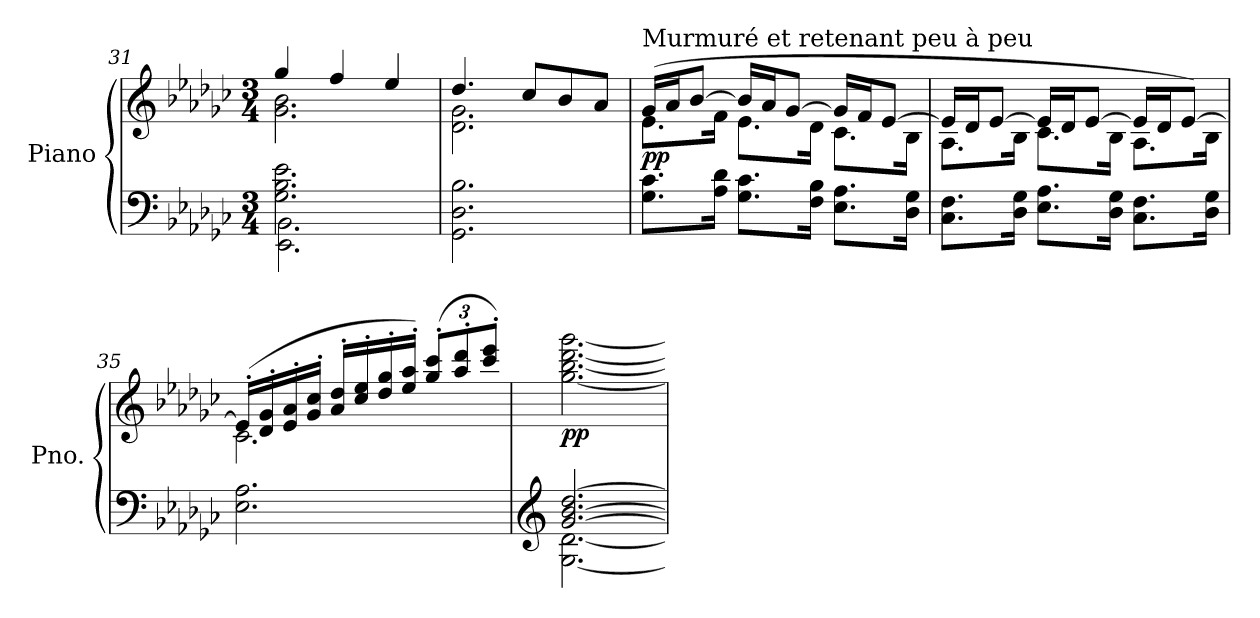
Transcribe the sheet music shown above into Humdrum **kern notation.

**kern	**kern	**dynam
*part1	*part1	*part1
*staff2	*staff1	*staff1/2
*I"Piano	*	*
*I'Pno.	*	*
!!LO:LB:g=z
*clefF4	*clefG2	*
*k[b-e-a-d-g-c-]	*k[b-e-a-d-g-c-]	*
*M3/4	*M3/4	*
=31	=31	=31
*^	*^	*
2.G-\ 2.B-\ 2.e-\	2.EE-\ 2.BB-\	4gg-/	2.g-\ 2.b-\	.
.	.	4ff/	.	.
.	.	4ee-/	.	.
*v	*v	*	*	*
=32	=32	=32	=32
2.GG-\ 2.D-\ 2.B-\	4.dd-/	2.d-\ 2.g-\	.
.	8cc-/L	.	.
.	8b-/	.	.
.	8a-/J	.	.
=33	=33	=33	=33
!	!LO:TX:a:t=Murmuré et retenant peu à peu	!	!
!	!	!	!LO:DY:b
8.G-\ 8.c-\L	(>16g-/LL	8.e-\L	pp
.	16a-/J	.	.
.	[8b-/J	.	.
16A-\ 16d-\Jk	.	16f\Jk	.
8.G-\ 8.c-\L	16b-/LL]	8.e-\L	.
.	16a-/J	.	.
.	[8g-/J	.	.
16F\ 16B-\Jk	.	16d-\Jk	.
8.E-\ 8.A-\L	16g-/LL]	8.c-\L	.
.	16f/J	.	.
.	[8e-/J	.	.
16D-\ 16G-\Jk	.	16B-\Jk	.
=34	=34	=34	=34
8.C-\ 8.F\L	16e-/LL]	8.A-\L	.
.	16d-/J	.	.
.	[8e-/J	.	.
16D-\ 16G-\Jk	.	16B-\Jk	.
8.E-\ 8.A-\L	16e-/LL]	8.c-\L	.
.	16d-/J	.	.
.	[8e-/J	.	.
16D-\ 16G-\Jk	.	16B-\Jk	.
8.C-\ 8.F\L	16e-/LL]	8.A-\L	.
.	16d-/J	.	.
.	[8e-/J)	.	.
16D-\ 16G-\Jk	.	16B-\Jk	.
!!LO:LB:g=z	!!
=35	=35	=35	=35
2.E-\ 2.A-\	(>16e-'/LL]	2.c-\	.
.	16d-/' 16g-/'	.	.
.	16e-/' 16a-/'	.	.
.	16g-/' 16cc-/'JJ	.	.
.	16a-/' 16dd-/'LL	.	.
.	16cc-/' 16ee-/'	.	.
.	16dd-/' 16gg-/'	.	.
.	16ee-/' 16aa-/'JJ)	.	.
*	*Xbrackettup	*	*
.	(>12gg-/' 12ccc-/'L	.	.
.	12aa-/' 12ddd-/'	.	.
.	12ccc-/' 12eee-/'J)	.	.
=36	=36	=36	=36
*clefG2	*	*	*
*^	*	*	*
!	!	!	!	!LO:DY:b
[2.g-/ [2.b-/ [2.dd-/	[2.G-\ [2.d-\	2.ryy	[2.gg-\ [2.bb-\ [2.ddd-\ [2.ggg-\	pp
*v	*v	*	*	*
*	*v	*v	*
=	=	=
*-	*-	*-
